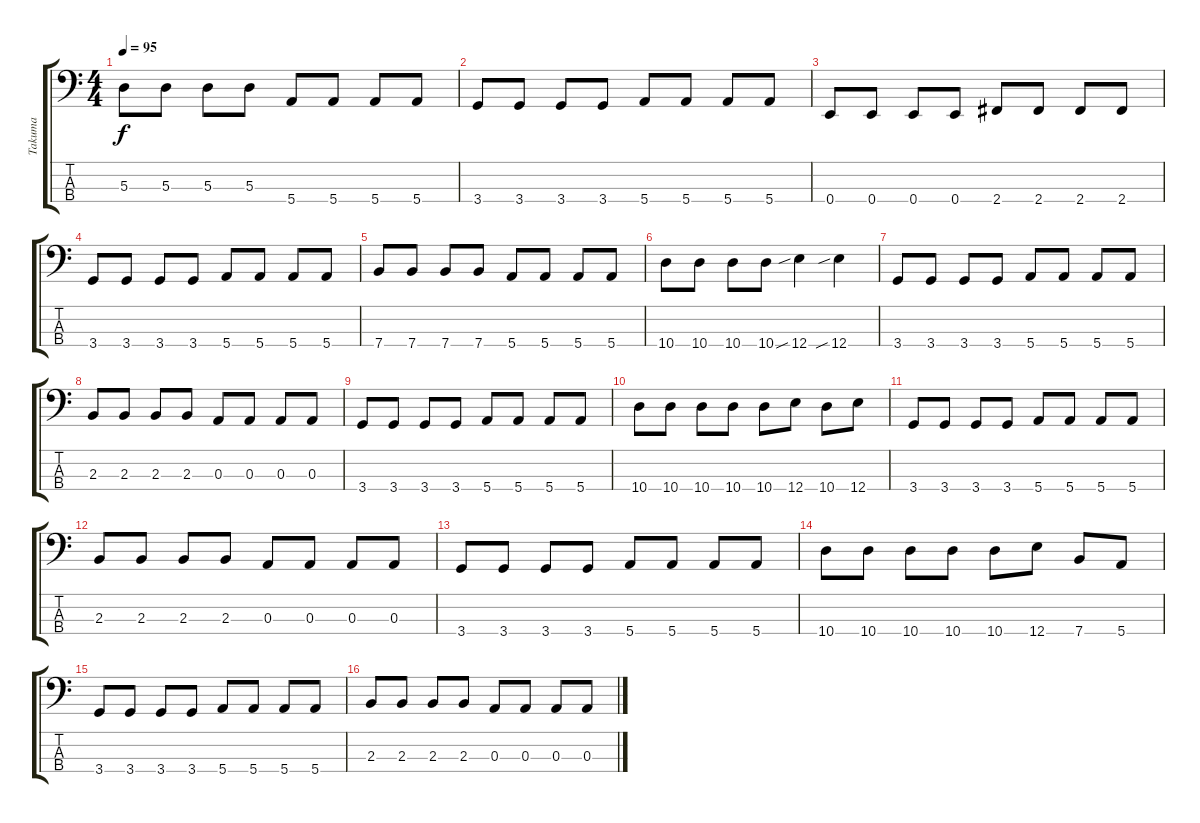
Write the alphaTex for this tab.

\track ("Takuma" "Takuma") {instrument electricbassfinger}
\staff {score tabs}
\tuning (G2 D2 A1 E1) {hide}
\ts (4 4)
\tempo 95
\clef f4
\ks c
5.3.8{dy f} 5.3.8 5.3.8 5.3.8 5.4.8 5.4.8 5.4.8 5.4.8 |
3.4.8 3.4.8 3.4.8 3.4.8 5.4.8 5.4.8 5.4.8 5.4.8 |
0.4.8 0.4.8 0.4.8 0.4.8 2.4.8 2.4.8 2.4.8 2.4.8 |
3.4.8 3.4.8 3.4.8 3.4.8 5.4.8 5.4.8 5.4.8 5.4.8 |
7.4.8 7.4.8 7.4.8 7.4.8 5.4.8 5.4.8 5.4.8 5.4.8 |
10.4.8 10.4.8 10.4.8 10.4.8 12.4{sib}.4 12.4{sib}.4 |
3.4.8 3.4.8 3.4.8 3.4.8 5.4.8 5.4.8 5.4.8 5.4.8 |
2.3.8 2.3.8 2.3.8 2.3.8 0.3.8 0.3.8 0.3.8 0.3.8 |
3.4.8 3.4.8 3.4.8 3.4.8 5.4.8 5.4.8 5.4.8 5.4.8 |
10.4.8 10.4.8 10.4.8 10.4.8 10.4.8 12.4.8 10.4.8 12.4.8 |
3.4.8 3.4.8 3.4.8 3.4.8 5.4.8 5.4.8 5.4.8 5.4.8 |
2.3.8 2.3.8 2.3.8 2.3.8 0.3.8 0.3.8 0.3.8 0.3.8 |
3.4.8 3.4.8 3.4.8 3.4.8 5.4.8 5.4.8 5.4.8 5.4.8 |
10.4.8 10.4.8 10.4.8 10.4.8 10.4.8 12.4.8 7.4.8 5.4.8 |
3.4.8 3.4.8 3.4.8 3.4.8 5.4.8 5.4.8 5.4.8 5.4.8 |
2.3.8 2.3.8 2.3.8 2.3.8 0.3.8 0.3.8 0.3.8 0.3.8
